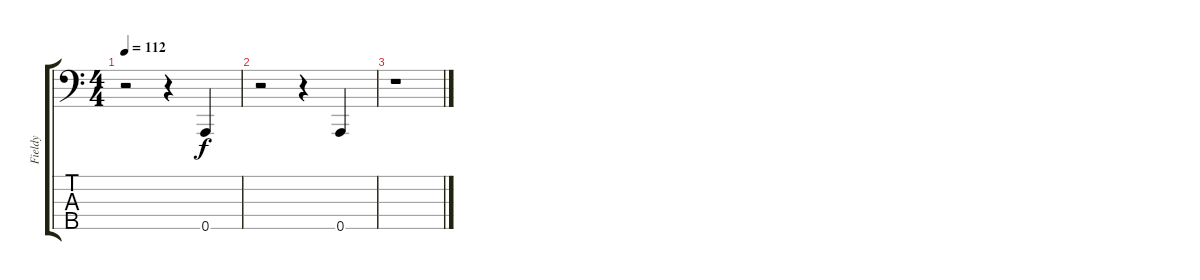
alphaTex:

\track ("Fieldy" "Fieldy") {instrument slapbass1}
\staff {score tabs}
\tuning (F2 C2 G1 D1 A0) {hide}
\ts (4 4)
\tempo 112
\clef f4
\ks c
r.2{dy f} r.4 0.5.4 |
r.2 r.4 0.5.4 |
r.1
